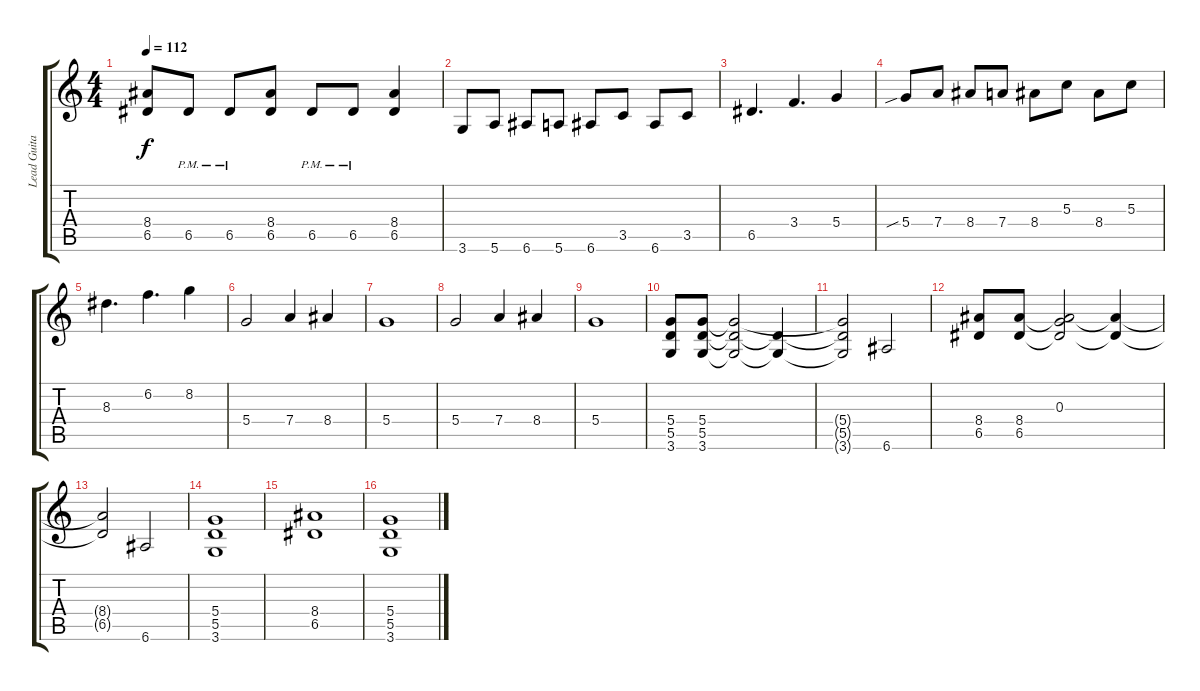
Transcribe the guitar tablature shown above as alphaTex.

\track ("Lead Guitar" "Lead Guita") {instrument distortionguitar}
\staff {score tabs}
\tuning (E4 B3 G3 D3 A2 E2) {hide}
\ts (4 4)
\tempo 112
\clef g2
\ks c
(8.4 6.5).8{dy f} 6.5{pm}.8 6.5{pm}.8 (8.4 6.5).8 6.5{pm}.8 6.5{pm}.8 (8.4 6.5).4 |
3.6.8 5.6.8 6.6.8 5.6.8 6.6.8 3.5.8 6.6.8 3.5.8 |
6.5.4{d} 3.4.4{d} 5.4.4 |
5.4{sib}.8 7.4.8 8.4.8 7.4.8 8.4.8 5.3.8 8.4.8 5.3.8 |
8.3.4{d} 6.2.4{d} 8.2.4 |
5.4.2 7.4.4 8.4.4 |
5.4.1 |
5.4.2 7.4.4 8.4.4 |
5.4.1 |
(5.4 5.5 3.6).8 (5.4 5.5 3.6).8 (5.4{t} 5.5{t} 3.6{t}).2 (5.5{t} 3.6{t}).4 |
(5.4{t} 5.5{t} 3.6{t}).2 6.6.2 |
(8.4 6.5).8 (8.4 6.5).8 (0.3 8.4{t} 6.5{t}).2 (8.4{t} 6.5{t}).4 |
(8.4{t} 6.5{t}).2 6.6.2 |
(5.4 5.5 3.6).1 |
(8.4 6.5).1 |
(5.4 5.5 3.6).1
